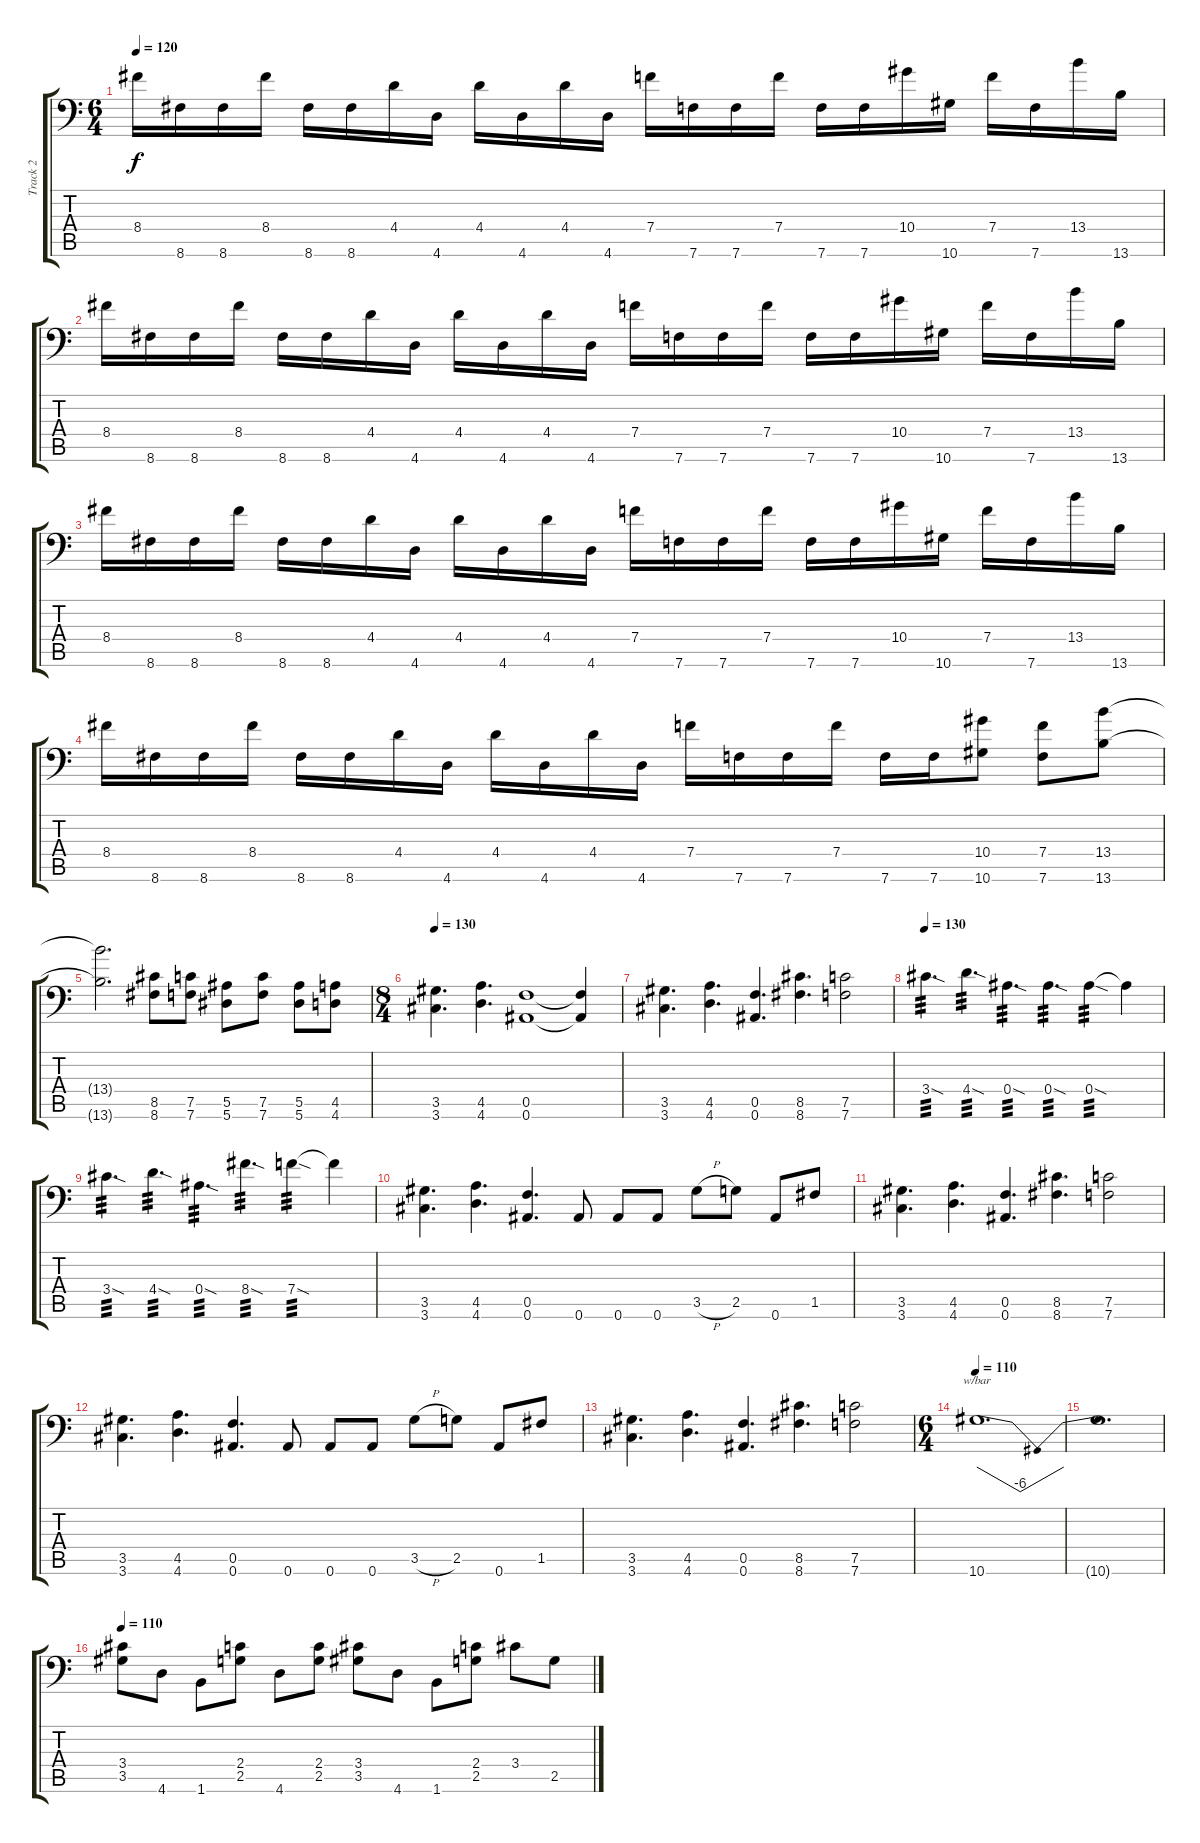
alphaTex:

\track ("Track 2" "Track 2") {instrument overdrivenguitar}
\staff {score tabs}
\tuning (C4 G3 Eb3 Bb2 F2 Bb1) {hide}
\ts (6 4)
\tempo 120
\clef f4
\ks c
8.4.16{dy f} 8.6.16 8.6.16 8.4.16 8.6.16 8.6.16 4.4.16 4.6.16 4.4.16 4.6.16 4.4.16 4.6.16 7.4.16 7.6.16 7.6.16 7.4.16 7.6.16 7.6.16 10.4.16 10.6.16 7.4.16 7.6.16 13.4.16 13.6.16 |
8.4.16 8.6.16 8.6.16 8.4.16 8.6.16 8.6.16 4.4.16 4.6.16 4.4.16 4.6.16 4.4.16 4.6.16 7.4.16 7.6.16 7.6.16 7.4.16 7.6.16 7.6.16 10.4.16 10.6.16 7.4.16 7.6.16 13.4.16 13.6.16 |
8.4.16 8.6.16 8.6.16 8.4.16 8.6.16 8.6.16 4.4.16 4.6.16 4.4.16 4.6.16 4.4.16 4.6.16 7.4.16 7.6.16 7.6.16 7.4.16 7.6.16 7.6.16 10.4.16 10.6.16 7.4.16 7.6.16 13.4.16 13.6.16 |
8.4.16 8.6.16 8.6.16 8.4.16 8.6.16 8.6.16 4.4.16 4.6.16 4.4.16 4.6.16 4.4.16 4.6.16 7.4.16 7.6.16 7.6.16 7.4.16 7.6.16 7.6.16 (10.4 10.6).8 (7.4 7.6).8 (13.4 13.6).8 |
(13.4{t} 13.6{t}).2{d} (8.5 8.6).8 (7.5 7.6).8 (5.5 5.6).8 (7.5 7.6).8 (5.5 5.6).8 (4.5 4.6).8 |
\ts (8 4)
\tempo 130
(3.5 3.6).4{d} (4.5 4.6).4{d} (0.5 0.6).1 (0.5{t} 0.6{t}).4 |
(3.5 3.6).4{d} (4.5 4.6).4{d} (0.5 0.6).4{d} (8.5 8.6).4{d} (7.5 7.6).2 |
\tempo 130
3.4{sod}.4{d tp 3} 4.4{sod}.4{d tp 3} 0.4{sod}.4{d tp 3} 0.4{sod}.4{d tp 3} 0.4{sod}.4{tp 3} 0.4{t}.4 |
3.4{sod}.4{d tp 3} 4.4{sod}.4{d tp 3} 0.4{sod}.4{d tp 3} 8.4{sod}.4{d tp 3} 7.4{sod}.4{tp 3} 7.4{t}.4 |
(3.5 3.6).4{d} (4.5 4.6).4{d} (0.5 0.6).4{d} 0.6.8 0.6.8 0.6.8 3.5{h}.8 2.5.8 0.6.8 1.5.8 |
(3.5 3.6).4{d} (4.5 4.6).4{d} (0.5 0.6).4{d} (8.5 8.6).4{d} (7.5 7.6).2 |
(3.5 3.6).4{d} (4.5 4.6).4{d} (0.5 0.6).4{d} 0.6.8 0.6.8 0.6.8 3.5{h}.8 2.5.8 0.6.8 1.5.8 |
(3.5 3.6).4{d} (4.5 4.6).4{d} (0.5 0.6).4{d} (8.5 8.6).4{d} (7.5 7.6).2 |
\ts (6 4)
\tempo 110
10.6.1{d tbe (dip default 0 0 30 -24 60 0)} |
10.6{t}.1{d} |
\tempo 110
(3.4 3.5).8 4.6.8 1.6.8 (2.4 2.5).8 4.6.8 (2.4 2.5).8 (3.4 3.5).8 4.6.8 1.6.8 (2.4 2.5).8 3.4.8 2.5.8
